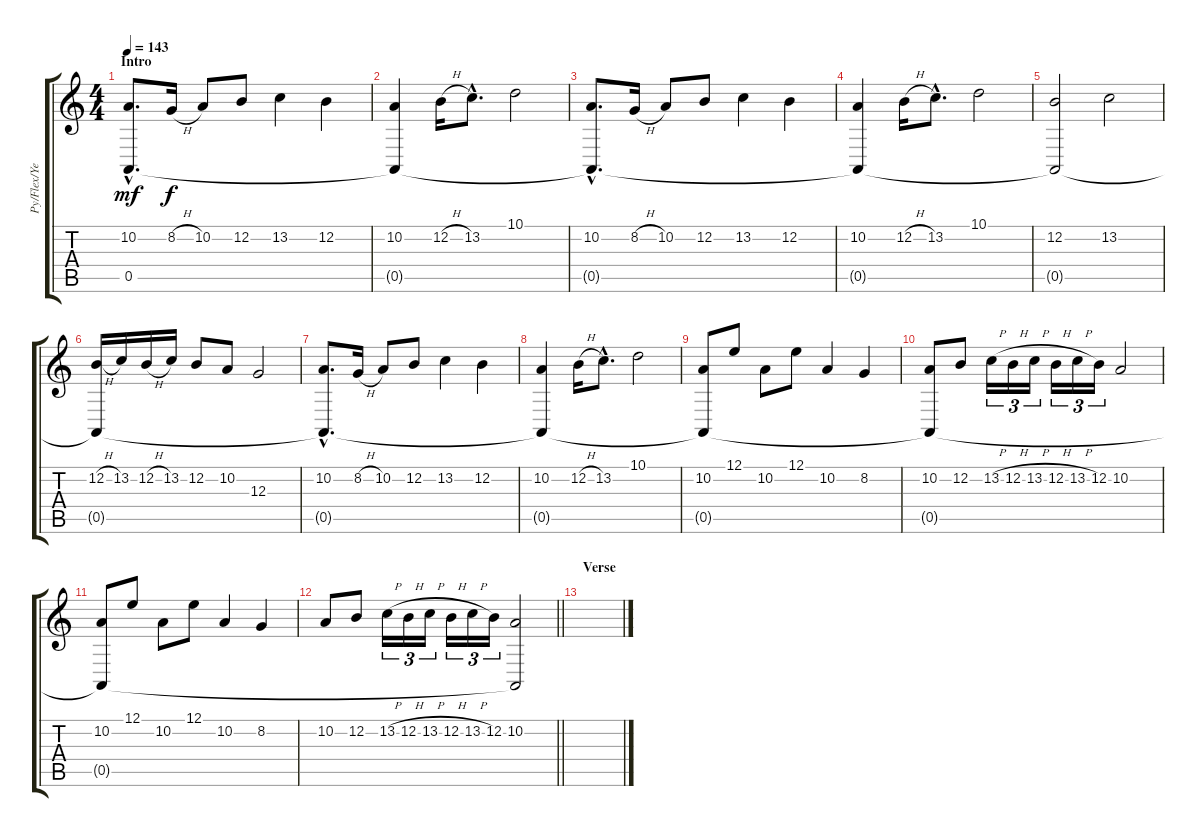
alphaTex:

\track ("Py/Flex/Yellow" "Py/Flex/Ye") {instrument bagpipe}
\staff {score tabs}
\tuning (E4 B3 G3 D3 A2 E2) {hide}
\ts (4 4)
\section ("" "Intro")
\tempo 143
\clef g2
\ks c
(10.2{hac} 0.5{hac}).8{d dy mf instrument bagpipe} 8.2{h}.16{dy f} 10.2.8 12.2.8 13.2.4 12.2.4 |
(10.2 0.5{t}).4 12.2{h}.16 13.2{hac}.8{d} 10.1.2 |
(10.2{hac} 0.5{hac t}).8{d} 8.2{h}.16 10.2.8 12.2.8 13.2.4 12.2.4 |
(10.2 0.5{t}).4 12.2{h}.16 13.2{hac}.8{d} 10.1.2 |
(12.2 0.5{t}).2 13.2.2 |
(12.2{h} 0.5{t}).16 13.2.16 12.2{h}.16 13.2.16 12.2.8 10.2.8 12.3.2 |
(10.2{hac} 0.5{hac t}).8{d} 8.2{h}.16 10.2.8 12.2.8 13.2.4 12.2.4 |
(10.2 0.5{t}).4 12.2{h}.16 13.2{hac}.8{d} 10.1.2 |
(10.2 0.5{t}).8 12.1.8 10.2.8 12.1.8 10.2.4 8.2.4 |
(10.2 0.5{t}).8 12.2.8 13.2{h}.16{tu (3 2)} 12.2{h}.16{tu (3 2)} 13.2{h}.16{tu (3 2)} 12.2{h}.16{tu (3 2)} 13.2{h}.16{tu (3 2)} 12.2.16{tu (3 2)} 10.2.2 |
(10.2 0.5{t}).8 12.1.8 10.2.8 12.1.8 10.2.4 8.2.4 |
\barLineRight lightlight
10.2.8 12.2.8 13.2{h}.16{tu (3 2)} 12.2{h}.16{tu (3 2)} 13.2{h}.16{tu (3 2)} 12.2{h}.16{tu (3 2)} 13.2{h}.16{tu (3 2)} 12.2.16{tu (3 2)} (10.2 0.5{t}).2 |
\section ("" "Verse")
